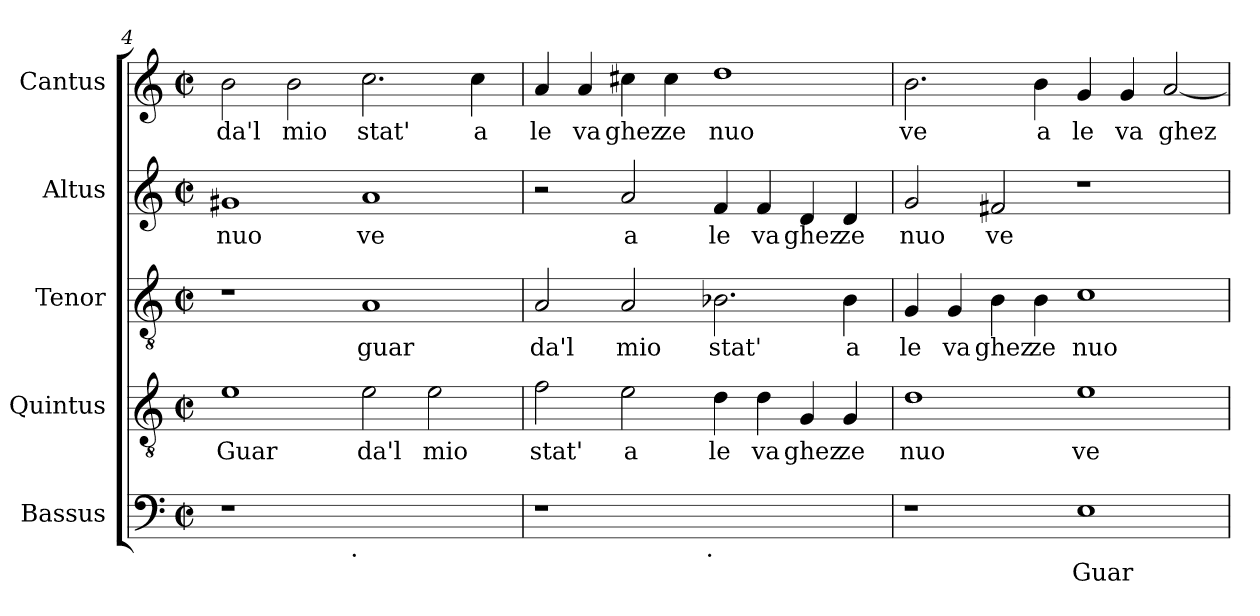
**kern	**text	**kern	**text	**kern	**text	**kern	**text	**kern	**text
*part5	*part5	*part4	*part4	*part3	*part3	*part2	*part2	*part1	*part1
*staff5	*staff5	*staff4	*staff4	*staff3	*staff3	*staff2	*staff2	*staff1	*staff1
*I"Bassus	*	*I"Quintus	*	*I"Tenor	*	*I"Altus	*	*I"Cantus	*
*clefF4	*	*clefGv2	*	*clefGv2	*	*clefG2	*	*clefG2	*
*k[]	*	*k[]	*	*k[]	*	*k[]	*	*k[]	*
*C:	*	*C:	*	*C:	*	*C:	*	*C:	*
*M2/2	*	*M2/2	*	*M2/2	*	*M2/2	*	*M2/2	*
*met(c|)	*	*met(c|)	*	*met(c|)	*	*met(c|)	*	*met(c|)	*
=4	=4	=4	=4	=4	=4	=4	=4	=4	=4
!	!	!	!LO:LY:b:cj	!	!	!	!LO:LY:b:cj	!	!LO:LY:b:cj
*^	*	*	*	*	*	*	*	*	*
1r	2ryy	.	1e	Guar	1r	.	1g#X	nuo	2b\	-da'l
!	!	!	!	!	!	!	!	!	!	!LO:LY:b:cj
.	4...ryy	.	.	.	.	.	.	.	2b\	mio
!	!LO:TX:b:t=.	!	!	!	!	!	!	!	!	!
.	1ryy	.	.	.	.	.	.	.	.	.
!	!	!	!	!LO:LY:b:cj	!	!LO:LY:b:cj	!	!LO:LY:b:cj	!	!LO:LY:b:cj
1ryy	.	.	2e\	da'l	1A	guar	1a	ve	2.cc\	stat'
!	!	!	!	!LO:LY:b:cj	!	!	!	!	!	!
.	.	.	2e\	mio	.	.	.	.	.	.
!	!	!	!	!	!	!	!	!	!	!LO:LY:b:cj
.	.	.	.	.	.	.	.	.	4cc\	a
.	32ryy	.	.	.	.	.	.	.	.	.
!!LO:LB:g=z
=5	=5	=5	=5	=5	=5	=5	=5	=5	=5	=5
!	!	!	!	!LO:LY:b:cj	!	!LO:LY:b:cj	!	!	!	!LO:LY:b:cj
1r	2ryy	.	2f\	stat'	2A/	da'l	2r	.	4a/	le
!	!	!	!	!	!	!	!	!	!	!LO:LY:b:cj
.	.	.	.	.	.	.	.	.	4a/	va
!	!	!	!	!LO:LY:b:cj	!	!LO:LY:b:cj	!	!LO:LY:b:cj	!	!LO:LY:b:cj
.	4ryy	.	2e\	a	2A/	mio	2a/	a	4cc#X\	ghez
!	!	!	!	!	!	!	!	!	!	!LO:LY:b:cj
.	8...ryy	.	.	.	.	.	.	.	4cc#\	ze
!	!LO:TX:b:t=.	!	!	!	!	!	!	!	!	!
.	1ryy	.	.	.	.	.	.	.	.	.
!	!	!	!	!LO:LY:b:cj	!	!LO:LY:b:cj	!	!LO:LY:b:cj	!	!LO:LY:b:cj
1ryy	.	.	4d\	le	2.B-X\	stat'	4f/	le	1dd	nuo
!	!	!	!	!LO:LY:b:cj	!	!	!	!LO:LY:b:cj	!	!
.	.	.	4d\	va	.	.	4f/	va	.	.
!	!	!	!	!LO:LY:b:cj	!	!	!	!LO:LY:b:cj	!	!
.	.	.	4G/	ghez	.	.	4d/	ghez	.	.
!	!	!	!	!LO:LY:b:cj	!	!LO:LY:b:cj	!	!LO:LY:b:cj	!	!
.	.	.	4G/	ze	4B-\	a	4d/	ze	.	.
.	64ryy	.	.	.	.	.	.	.	.	.
=6	=6	=6	=6	=6	=6	=6	=6	=6	=6	=6
!	!	!	!	!LO:LY:b:cj	!	!LO:LY:b:cj	!	!LO:LY:b:cj	!	!LO:LY:b:cj
*v	*v	*	*	*	*	*	*	*	*	*
1r	.	1d	nuo	4G/	le	2g/	nuo	2.b\	ve
!	!	!	!	!	!LO:LY:b:cj	!	!	!	!
.	.	.	.	4G/	va	.	.	.	.
!	!	!	!	!	!LO:LY:b:cj	!	!LO:LY:b:cj	!	!
.	.	.	.	4B\	ghez	2f#X/	ve	.	.
!	!	!	!	!	!LO:LY:b:cj	!	!	!	!LO:LY:b:cj
.	.	.	.	4B\	ze	.	.	4b\	a
!	!LO:LY:b:cj	!	!LO:LY:b:cj	!	!LO:LY:b:cj	!	!	!	!LO:LY:b:cj
1E	Guar-	1e	ve	1c	nuo	1r	.	4g/	le
!	!	!	!	!	!	!	!	!	!LO:LY:b:cj
.	.	.	.	.	.	.	.	4g/	va
!	!	!	!	!	!	!	!	!	!LO:LY:b:cj
.	.	.	.	.	.	.	.	[<2a/	ghez
=	=	=	=	=	=	=	=	=	=
*-	*-	*-	*-	*-	*-	*-	*-	*-	*-
